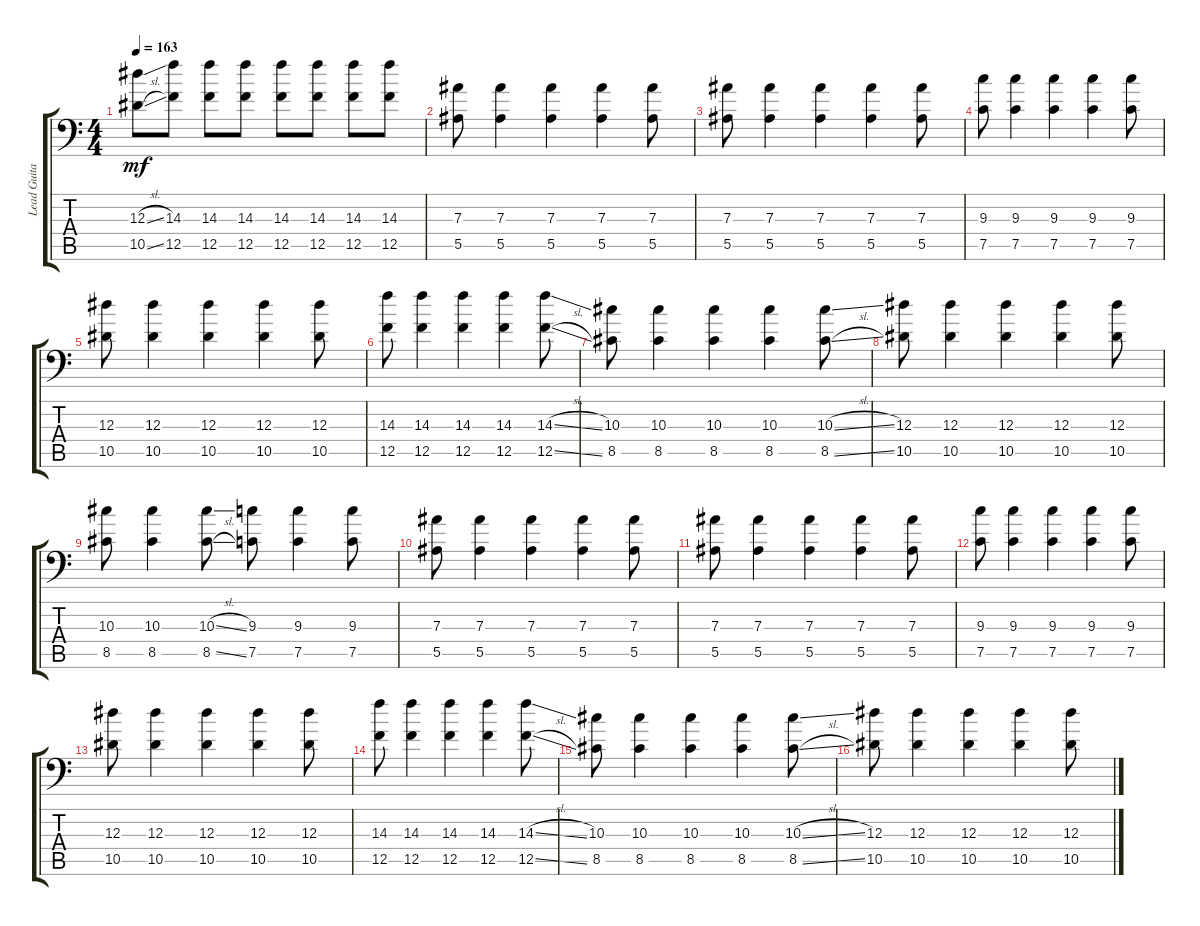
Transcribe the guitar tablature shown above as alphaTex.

\track ("Lead Guitar" "Lead Guita") {instrument overdrivenguitar}
\staff {score tabs}
\tuning (C4 G3 Eb3 Bb2 F2 Bb1) {hide}
\ts (4 4)
\tempo 163
\clef f4
\ks c
(12.3{sl} 10.5{sl}).8{dy mf} (14.3 12.5).8 (14.3 12.5).8 (14.3 12.5).8 (14.3 12.5).8 (14.3 12.5).8 (14.3 12.5).8 (14.3 12.5).8 |
\section ("" "")
(7.3 5.5).8{txt ""} (7.3 5.5).4 (7.3 5.5).4 (7.3 5.5).4 (7.3 5.5).8 |
(7.3 5.5).8 (7.3 5.5).4 (7.3 5.5).4 (7.3 5.5).4 (7.3 5.5).8 |
(9.3 7.5).8 (9.3 7.5).4 (9.3 7.5).4 (9.3 7.5).4 (9.3 7.5).8 |
(12.3 10.5).8 (12.3 10.5).4 (12.3 10.5).4 (12.3 10.5).4 (12.3 10.5).8 |
(14.3 12.5).8 (14.3 12.5).4 (14.3 12.5).4 (14.3 12.5).4 (14.3{sl} 12.5{sl}).8 |
(10.3 8.5).8 (10.3 8.5).4 (10.3 8.5).4 (10.3 8.5).4 (10.3{sl} 8.5{sl}).8 |
(12.3 10.5).8 (12.3 10.5).4 (12.3 10.5).4 (12.3 10.5).4 (12.3 10.5).8 |
(10.3 8.5).8 (10.3 8.5).4 (10.3{sl} 8.5{sl}).8 (9.3 7.5).8 (9.3 7.5).4 (9.3 7.5).8 |
(7.3 5.5).8 (7.3 5.5).4 (7.3 5.5).4 (7.3 5.5).4 (7.3 5.5).8 |
(7.3 5.5).8 (7.3 5.5).4 (7.3 5.5).4 (7.3 5.5).4 (7.3 5.5).8 |
(9.3 7.5).8 (9.3 7.5).4 (9.3 7.5).4 (9.3 7.5).4 (9.3 7.5).8 |
(12.3 10.5).8 (12.3 10.5).4 (12.3 10.5).4 (12.3 10.5).4 (12.3 10.5).8 |
(14.3 12.5).8 (14.3 12.5).4 (14.3 12.5).4 (14.3 12.5).4 (14.3{sl} 12.5{sl}).8 |
(10.3 8.5).8 (10.3 8.5).4 (10.3 8.5).4 (10.3 8.5).4 (10.3{sl} 8.5{sl}).8 |
(12.3 10.5).8 (12.3 10.5).4 (12.3 10.5).4 (12.3 10.5).4 (12.3 10.5).8
